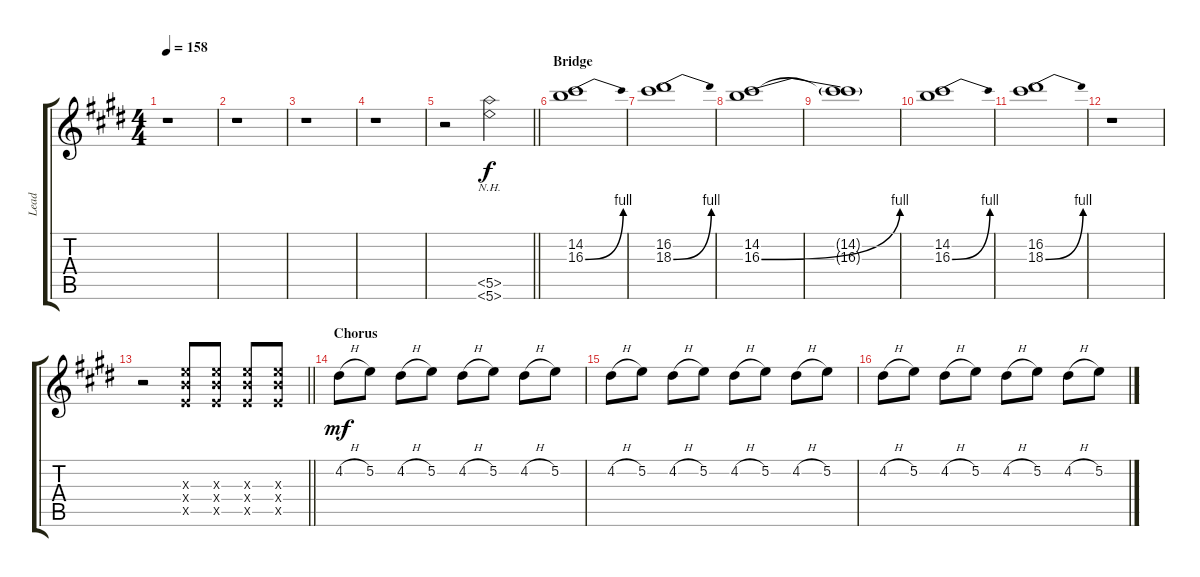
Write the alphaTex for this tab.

\track ("Lead" "Lead") {instrument overdrivenguitar}
\staff {score tabs}
\tuning (E4 B3 G3 D3 A2 E2) {hide}
\ts (4 4)
\tempo 158
\clef g2
\ks e
r.1{dy mf} |
r.1 |
r.1 |
r.1 |
\barLineRight lightlight
r.2 (5.5{nh} 5.6{nh}).2{dy f} |
\section ("" "Bridge")
(14.2 16.3{be (bend 0 0 60 4)}).1 |
(16.2 18.3{be (bend 0 0 60 4)}).1 |
(14.2 16.3{be (bend 0 0 60 4)}).1 |
(14.2{t} 16.3{t}).1 |
(14.2 16.3{be (bend 0 0 60 4)}).1 |
(16.2 18.3{be (bend 0 0 60 4)}).1 |
r.1 |
\barLineRight lightlight
r.2 (9.3{x} 9.4{x} 7.5{x}).8 (9.3{x} 9.4{x} 7.5{x}).8 (9.3{x} 9.4{x} 7.5{x}).8 (9.3{x} 9.4{x} 7.5{x}).8 |
\section ("" "Chorus")
4.2{h}.8{dy mf} 5.2.8 4.2{h}.8 5.2.8 4.2{h}.8 5.2.8 4.2{h}.8 5.2.8 |
4.2{h}.8 5.2.8 4.2{h}.8 5.2.8 4.2{h}.8 5.2.8 4.2{h}.8 5.2.8 |
4.2{h}.8 5.2.8 4.2{h}.8 5.2.8 4.2{h}.8 5.2.8 4.2{h}.8 5.2.8
